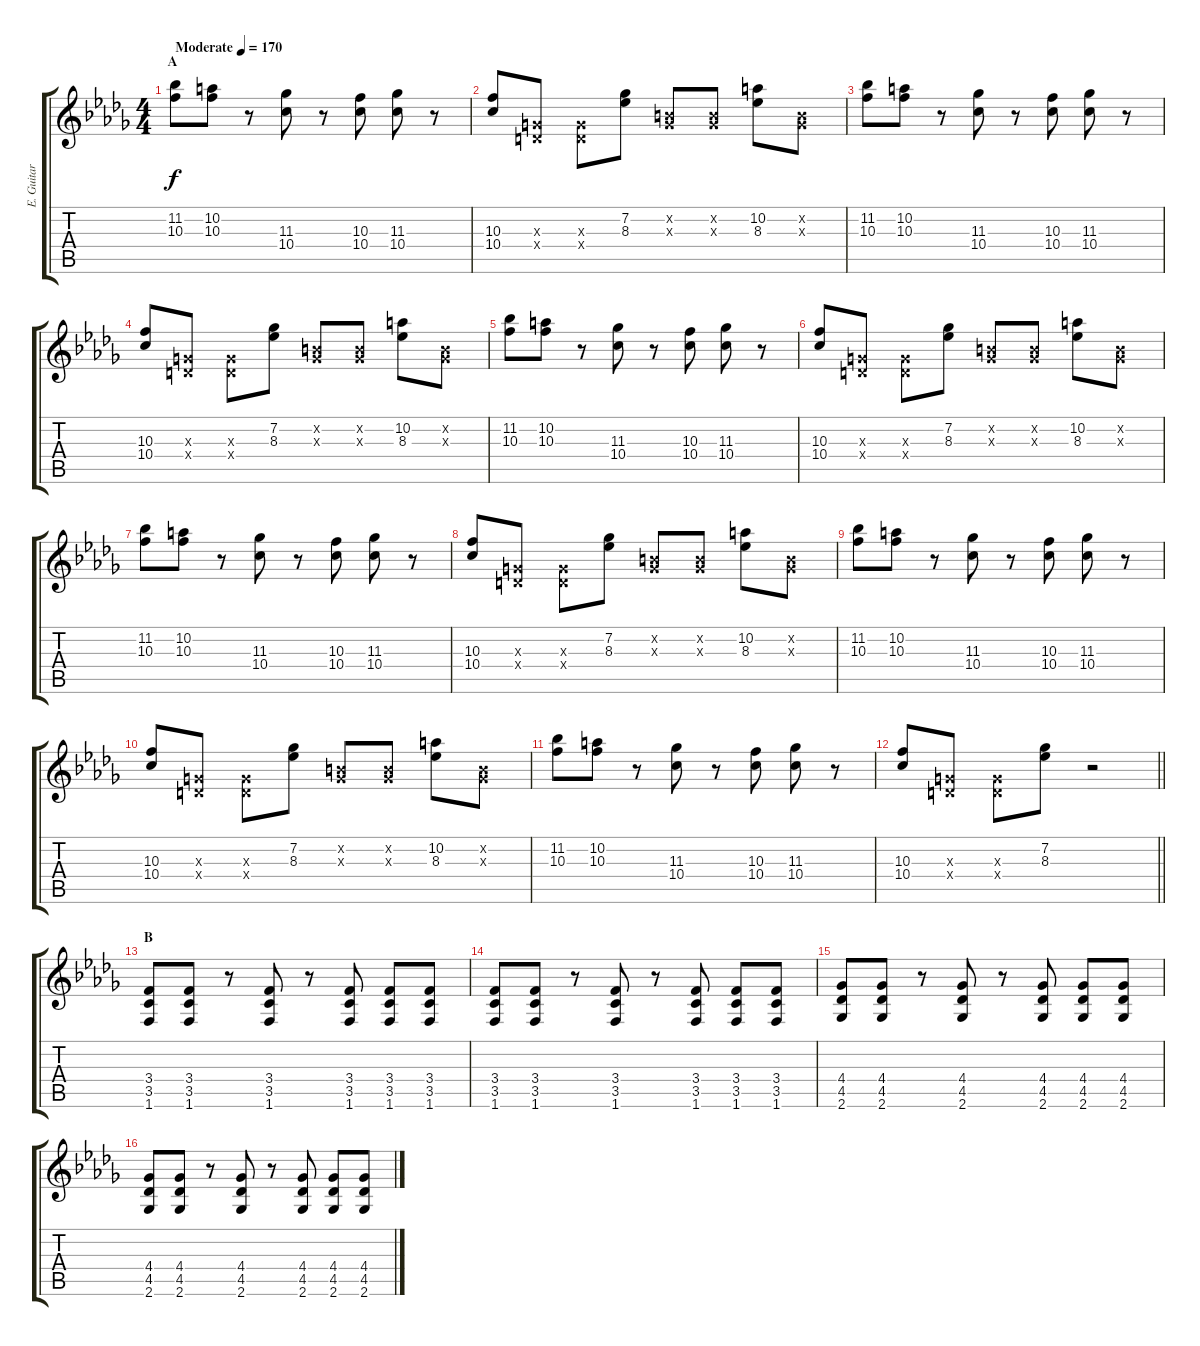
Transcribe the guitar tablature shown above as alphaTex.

\track ("E. Guitar I" "E. Guitar ") {instrument overdrivenguitar}
\staff {score tabs}
\tuning (E4 B3 G3 D3 A2 E2) {hide}
\ts (4 4)
\section ("" "A")
\tempo (170 "Moderate")
\clef g2
\ks db
(11.2 10.3).8{dy f instrument overdrivenguitar} (10.2 10.3).8 r.8 (11.3 10.4).8 r.8 (10.3 10.4).8 (11.3 10.4).8 r.8 |
(10.3 10.4).8 (0.3{x} 0.4{x}).8 (0.3{x} 0.4{x}).8 (7.2 8.3).8 (0.2{x} 0.3{x}).8 (0.2{x} 0.3{x}).8 (10.2 8.3).8 (0.2{x} 0.3{x}).8 |
(11.2 10.3).8 (10.2 10.3).8 r.8 (11.3 10.4).8 r.8 (10.3 10.4).8 (11.3 10.4).8 r.8 |
(10.3 10.4).8 (0.3{x} 0.4{x}).8 (0.3{x} 0.4{x}).8 (7.2 8.3).8 (0.2{x} 0.3{x}).8 (0.2{x} 0.3{x}).8 (10.2 8.3).8 (0.2{x} 0.3{x}).8 |
(11.2 10.3).8 (10.2 10.3).8 r.8 (11.3 10.4).8 r.8 (10.3 10.4).8 (11.3 10.4).8 r.8 |
(10.3 10.4).8 (0.3{x} 0.4{x}).8 (0.3{x} 0.4{x}).8 (7.2 8.3).8 (0.2{x} 0.3{x}).8 (0.2{x} 0.3{x}).8 (10.2 8.3).8 (0.2{x} 0.3{x}).8 |
(11.2 10.3).8 (10.2 10.3).8 r.8 (11.3 10.4).8 r.8 (10.3 10.4).8 (11.3 10.4).8 r.8 |
(10.3 10.4).8 (0.3{x} 0.4{x}).8 (0.3{x} 0.4{x}).8 (7.2 8.3).8 (0.2{x} 0.3{x}).8 (0.2{x} 0.3{x}).8 (10.2 8.3).8 (0.2{x} 0.3{x}).8 |
(11.2 10.3).8 (10.2 10.3).8 r.8 (11.3 10.4).8 r.8 (10.3 10.4).8 (11.3 10.4).8 r.8 |
(10.3 10.4).8 (0.3{x} 0.4{x}).8 (0.3{x} 0.4{x}).8 (7.2 8.3).8 (0.2{x} 0.3{x}).8 (0.2{x} 0.3{x}).8 (10.2 8.3).8 (0.2{x} 0.3{x}).8 |
(11.2 10.3).8 (10.2 10.3).8 r.8 (11.3 10.4).8 r.8 (10.3 10.4).8 (11.3 10.4).8 r.8 |
\barLineRight lightlight
(10.3 10.4).8 (0.3{x} 0.4{x}).8 (0.3{x} 0.4{x}).8 (7.2 8.3).8 r.2 |
\section ("" "B")
(3.4 3.5 1.6).8 (3.4 3.5 1.6).8 r.8 (3.4 3.5 1.6).8 r.8 (3.4 3.5 1.6).8 (3.4 3.5 1.6).8 (3.4 3.5 1.6).8 |
(3.4 3.5 1.6).8 (3.4 3.5 1.6).8 r.8 (3.4 3.5 1.6).8 r.8 (3.4 3.5 1.6).8 (3.4 3.5 1.6).8 (3.4 3.5 1.6).8 |
(4.4 4.5 2.6).8 (4.4 4.5 2.6).8 r.8 (4.4 4.5 2.6).8 r.8 (4.4 4.5 2.6).8 (4.4 4.5 2.6).8 (4.4 4.5 2.6).8 |
(4.4 4.5 2.6).8 (4.4 4.5 2.6).8 r.8 (4.4 4.5 2.6).8 r.8 (4.4 4.5 2.6).8 (4.4 4.5 2.6).8 (4.4 4.5 2.6).8
